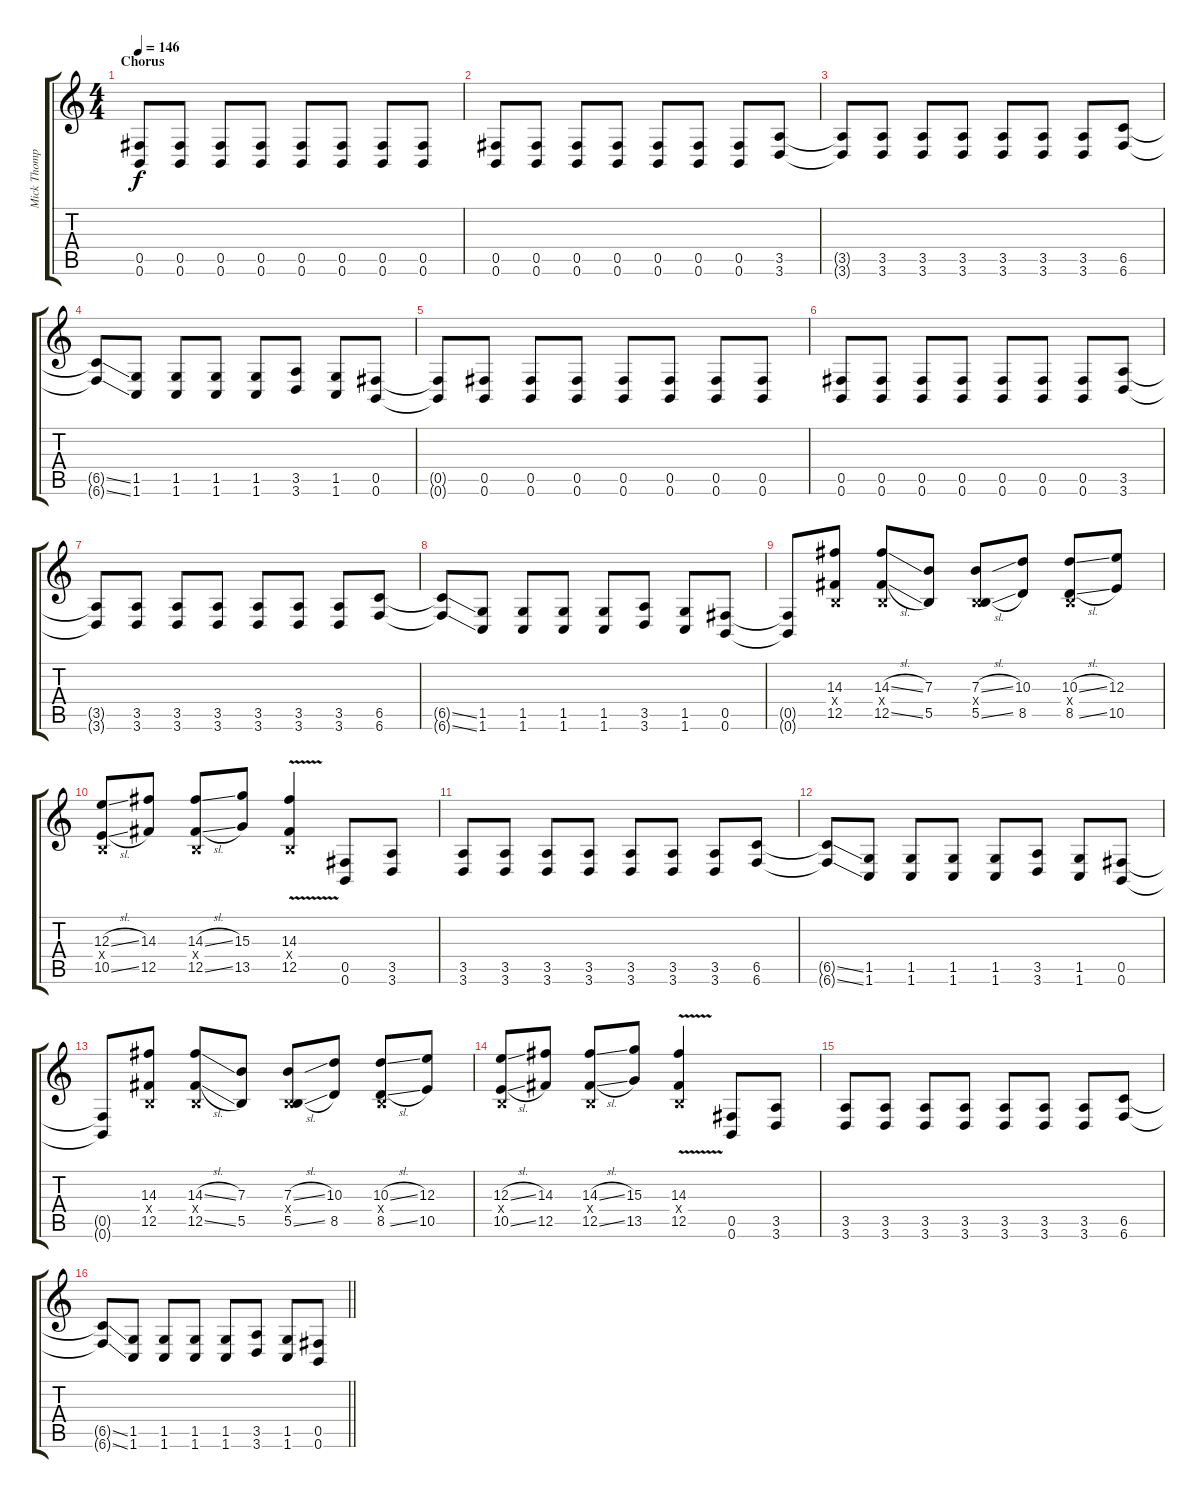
\track ("Mick Thompson" "Mick Thomp") {instrument distortionguitar}
\staff {score tabs}
\tuning (Db4 Ab3 E3 B2 Gb2 B1) {hide}
\ts (4 4)
\section ("" "Chorus")
\tempo 146
\clef g2
\ks c
(0.5 0.6).8{dy f} (0.5 0.6).8 (0.5 0.6).8 (0.5 0.6).8 (0.5 0.6).8 (0.5 0.6).8 (0.5 0.6).8 (0.5 0.6).8 |
(0.5 0.6).8 (0.5 0.6).8 (0.5 0.6).8 (0.5 0.6).8 (0.5 0.6).8 (0.5 0.6).8 (0.5 0.6).8 (3.5 3.6).8 |
(3.5{t} 3.6{t}).8 (3.5 3.6).8 (3.5 3.6).8 (3.5 3.6).8 (3.5 3.6).8 (3.5 3.6).8 (3.5 3.6).8 (6.5 6.6).8 |
(6.5{ss t} 6.6{ss t}).8 (1.5 1.6).8 (1.5 1.6).8 (1.5 1.6).8 (1.5 1.6).8 (3.5 3.6).8 (1.5 1.6).8 (0.5 0.6).8 |
(0.5{t} 0.6{t}).8 (0.5 0.6).8 (0.5 0.6).8 (0.5 0.6).8 (0.5 0.6).8 (0.5 0.6).8 (0.5 0.6).8 (0.5 0.6).8 |
(0.5 0.6).8 (0.5 0.6).8 (0.5 0.6).8 (0.5 0.6).8 (0.5 0.6).8 (0.5 0.6).8 (0.5 0.6).8 (3.5 3.6).8 |
(3.5{t} 3.6{t}).8 (3.5 3.6).8 (3.5 3.6).8 (3.5 3.6).8 (3.5 3.6).8 (3.5 3.6).8 (3.5 3.6).8 (6.5 6.6).8 |
(6.5{ss t} 6.6{ss t}).8 (1.5 1.6).8 (1.5 1.6).8 (1.5 1.6).8 (1.5 1.6).8 (3.5 3.6).8 (1.5 1.6).8 (0.5 0.6).8 |
(0.5{t} 0.6{t}).8 (14.3 0.4{x} 12.5).8 (14.3{sl} 0.4{x} 12.5{sl}).8 (7.3 5.5).8 (7.3{sl} 0.4{x} 5.5{sl}).8 (10.3 8.5).8 (10.3{sl} 0.4{x} 8.5{sl}).8 (12.3 10.5).8 |
(12.3{sl} 0.4{x} 10.5{sl}).8 (14.3 12.5).8 (14.3{sl} 0.4{x} 12.5{sl}).8 (15.3 13.5).8 (14.3{v} 0.4{x} 12.5{v}).4 (0.5 0.6).8 (3.5 3.6).8 |
(3.5 3.6).8 (3.5 3.6).8 (3.5 3.6).8 (3.5 3.6).8 (3.5 3.6).8 (3.5 3.6).8 (3.5 3.6).8 (6.5 6.6).8 |
(6.5{ss t} 6.6{ss t}).8 (1.5 1.6).8 (1.5 1.6).8 (1.5 1.6).8 (1.5 1.6).8 (3.5 3.6).8 (1.5 1.6).8 (0.5 0.6).8 |
(0.5{t} 0.6{t}).8 (14.3 0.4{x} 12.5).8 (14.3{sl} 0.4{x} 12.5{sl}).8 (7.3 5.5).8 (7.3{sl} 0.4{x} 5.5{sl}).8 (10.3 8.5).8 (10.3{sl} 0.4{x} 8.5{sl}).8 (12.3 10.5).8 |
(12.3{sl} 0.4{x} 10.5{sl}).8 (14.3 12.5).8 (14.3{sl} 0.4{x} 12.5{sl}).8 (15.3 13.5).8 (14.3{v} 0.4{x} 12.5{v}).4 (0.5 0.6).8 (3.5 3.6).8 |
(3.5 3.6).8 (3.5 3.6).8 (3.5 3.6).8 (3.5 3.6).8 (3.5 3.6).8 (3.5 3.6).8 (3.5 3.6).8 (6.5 6.6).8 |
\barLineRight lightlight
(6.5{ss t} 6.6{ss t}).8 (1.5 1.6).8 (1.5 1.6).8 (1.5 1.6).8 (1.5 1.6).8 (3.5 3.6).8 (1.5 1.6).8 (0.5 0.6).8
